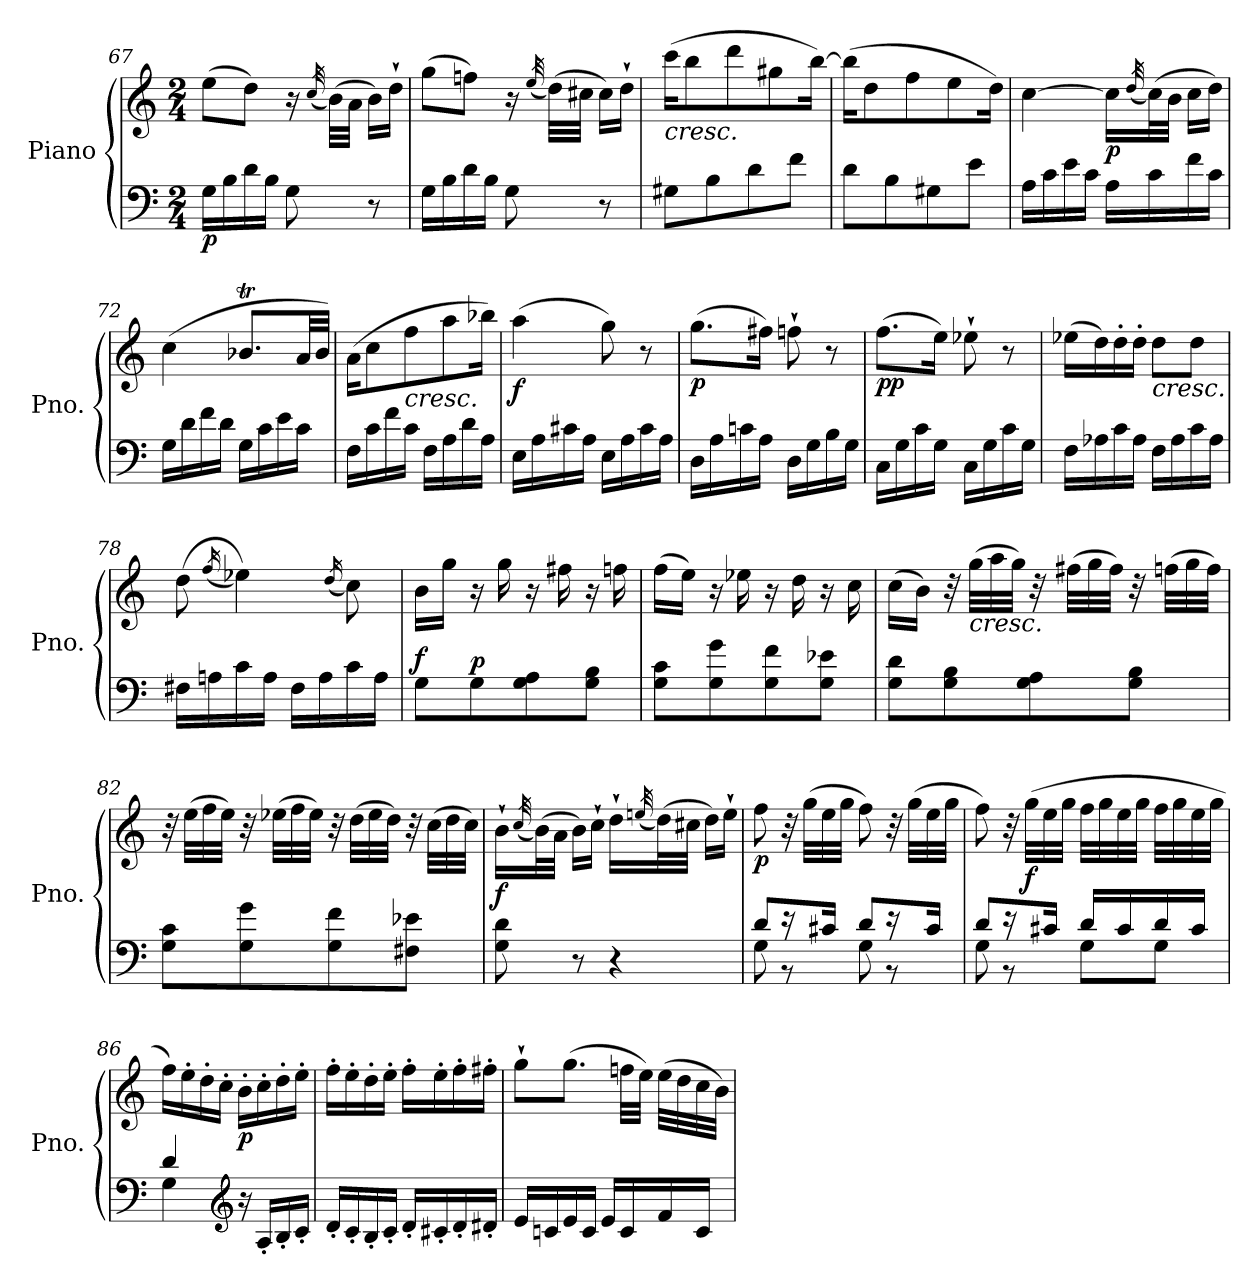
**kern	**kern	**dynam
*part1	*part1	*part1
*staff2	*staff1	*staff1/2
*I"Piano	*	*
*I'Pno.	*	*
*clefF4	*clefG2	*
*k[]	*k[]	*
*M2/4	*M2/4	*
=67	=67	=67
!	!	!LO:DY:b=2
16G\LL	(>8ee\L	p
16B\	.	.
16d\	8dd\J)	.
16B\JJ	.	.
8G\	16r	.
.	(<32qcc/	.
.	(>32b\LLL)	.
.	32a\JJJ	.
8r	16b\LL)	.
.	16dd`\JJ	.
=68	=68	=68
16G\LL	(>8gg\L	.
16B\	.	.
16d\	8ffn\J)	.
16B\JJ	.	.
8G\	16r	.
.	(<32qee/	.
.	(>32dd\LLL)	.
.	32cc#X\JJJ	.
8r	16cc#\LL)	.
.	16dd`\JJ	.
!!LO:LB:g=z
=69	=69	=69
!	!LO:TX:b:i:t=cresc.	!
8G#X\L	(>16ccc\KL	.
.	8bb\	.
8B\	.	.
.	8ddd\	.
8d\	.	.
.	8gg#X\	.
8f\J	.	.
.	[16bb\Jk)	.
=70	=70	=70
8d\L	(>16bb\KL]	.
.	8dd\	.
8B\	.	.
.	8ff\	.
8G#X\	.	.
.	8ee\	.
8e\J	.	.
.	16dd\Jk)	.
=71	=71	=71
16A\LL	[4cc\	.
16c\	.	.
16e\	.	.
16c\JJ	.	.
!	!	!LO:DY:b
16A\LL	16cc\LL]	p
.	(<32qdd/	.
16c\	(>32cc\L)	.
.	32b\JJJ	.
16f\	16cc\LL	.
16c\JJ	16dd\JJ)	.
=72	=72	=72
16G\LL	(>4cc\	.
16d\	.	.
16f\	.	.
16d\JJ	.	.
16G\LL	8.b-XT/L	.
16c\	.	.
16e\	.	.
16c\JJ	32a/LL	.
.	32b-/JJJ)	.
=73	=73	=73
16F\LL	(>16a\KL	.
16c\	8cc\	.
16f\	.	.
!	!LO:TX:b:i:t=cresc.	!
16c\JJ	8ff\	.
16F\LL	.	.
16A\	8aa\	.
16d\	.	.
16A\JJ	16bb-X\Jk)	.
=74	=74	=74
!	!	!LO:DY:b
16E\LL	(>4aa\	f
16A\	.	.
16c#X\	.	.
16A\JJ	.	.
16E\LL	8gg\)	.
16A\	.	.
16c#\	8r	.
16A\JJ	.	.
!!LO:LB:g=z
=75	=75	=75
!	!	!LO:DY:b
16D\LL	(>8.gg\L	p
16A\	.	.
16cn\	.	.
16A\JJ	16ff#X\Jk)	.
16D\LL	8ffn`\	.
16G\	.	.
16B\	8r	.
16G\JJ	.	.
=76	=76	=76
!	!	!LO:DY:b
16C\LL	(>8.ff\L	pp
16G\	.	.
16c\	.	.
16G\JJ	16ee\Jk)	.
16C\LL	8ee-X`\	.
16G\	.	.
16c\	8r	.
16G\JJ	.	.
=77	=77	=77
16F\LL	(>16ee-X\LL	.
16A-X\	16dd\)	.
16c\	16dd'\	.
16A-\JJ	16dd'\JJ	.
!	!LO:TX:b:i:t=cresc.	!
16F\LL	8dd\L	.
16A-\	.	.
16c\	8dd\J	.
16A-\JJ	.	.
=78	=78	=78
16F#X\LL	(>8dd\	.
16An\	.	.
.	(<16qff/	.
16c\	4ee-X\))	.
16A\JJ	.	.
16F#\LL	.	.
16A\	.	.
.	(<16qdd/	.
16c\	8cc\)	.
16A\JJ	.	.
=79	=79	=79
!	!	!LO:DY:a=2
8G\L	16b\LL	f
.	16gg\JJ	.
!	!	!LO:DY:a=2
8G\	16r	p
.	16gg\	.
8G\ 8A\	16r	.
.	16ff#X\	.
8G\ 8B\J	16r	.
.	16ffn\	.
=80	=80	=80
8G\ 8c\L	(>16ff\LL	.
.	16ee\JJ)	.
8G\ 8g\	16r	.
.	16ee-X\	.
8G\ 8f\	16r	.
.	16dd\	.
8G\ 8e-X\J	16r	.
.	16cc\	.
!!LO:LB:g=z
=81	=81	=81
8G\ 8d\L	(>16cc\LL	.
.	16b\JJ)	.
8G\ 8B\	32r	.
!	!LO:TX:b:i:t=cresc.	!
.	(>32gg\LLL	.
.	32aa\	.
.	32gg\JJJ)	.
8G\ 8A\	32r	.
.	(>32ff#X\LLL	.
.	32gg\	.
.	32ff#\JJJ)	.
8G\ 8B\J	32r	.
.	(>32ffn\LLL	.
.	32gg\	.
.	32ff\JJJ)	.
=82	=82	=82
8G\ 8c\L	32r	.
.	(>32ee\LLL	.
.	32ff\	.
.	32ee\JJJ)	.
8G\ 8g\	32r	.
.	(>32ee-X\LLL	.
.	32ff\	.
.	32ee-\JJJ)	.
8G\ 8f\	32r	.
.	(>32dd\LLL	.
.	32ee-\	.
.	32dd\JJJ)	.
8F#X\ 8e-X\J	32r	.
.	(>32cc\LLL	.
.	32dd\	.
.	32cc\JJJ)	.
=83	=83	=83
!	!	!LO:DY:b
8G\ 8d\	16b`\LL	f
.	(<32qcc/	.
.	(>32b\L)	.
.	32a\JJJ	.
8r	16b\LL)	.
.	16cc`\JJ	.
4r	16dd`\LL	.
.	(<32qeen/	.
.	(>32dd\L)	.
.	32cc#X\JJJ	.
.	16dd\LL)	.
.	16ee`\JJ	.
=84	=84	=84
*^	*	*
!	!	!	!LO:DY:b
8d/L	8G\	8ff\	p
16r	8r	32r	.
.	.	(>32gg\LLL	.
16c#X/Jk	.	32ee\	.
.	.	32gg\JJJ	.
8d/L	8G\	8ff\)	.
16r	8r	32r	.
.	.	(>32gg\LLL	.
16c#/Jk	.	32ee\	.
.	.	32gg\JJJ	.
!!LO:LB:g=z
=85	=85	=85	=85
8d/L	8G\	8ff\)	.
16r	8r	32r	.
!	!	!	!LO:DY:b
.	.	(>32gg\LLL	f
16c#X/Jk	.	32ee\	.
.	.	32gg\JJJ	.
16d/LL	8G\L	32ff\LLL	.
.	.	32gg\	.
16c#/	.	32ee\	.
.	.	32gg\JJJ	.
16d/	8G\J	32ff\LLL	.
.	.	32gg\	.
16c#/JJ	.	32ee\	.
.	.	32gg\JJJ	.
=86	=86	=86	=86
4d/	4G\	16ff\LL)	.
.	.	16ee'\	.
.	.	16dd'\	.
.	.	16cc'\JJ	.
*clefG2	*	*	*
!	!	!	!LO:DY:b
16r	4ryy	16b'\LL	p
16A'/LL	.	16cc'\	.
16B'/	.	16dd'\	.
16c'/JJ	.	16ee'\JJ	.
*v	*v	*	*
=87	=87	=87
16d'/LL	16ff'\LL	.
16c'/	16ee'\	.
16B'/	16dd'\	.
16c'/JJ	16ee'\JJ	.
16d'/LL	16ff'\LL	.
16c#X'/	16ee'\	.
16d'/	16ff'\	.
16d#X'/JJ	16ff#X'\JJ	.
=88	=88	=88
16e/LL	8gg`\L	.
16cn/	.	.
16e/	(>8.gg\J	.
16c/JJ	.	.
16e/LL	.	.
16c/	32ffn\LLL	.
.	32ee\JJJ)	.
16f/	(>32ee\LLL	.
.	32dd\	.
16c/JJ	32cc\	.
.	32b\JJJ)	.
=	=	=
*-	*-	*-
